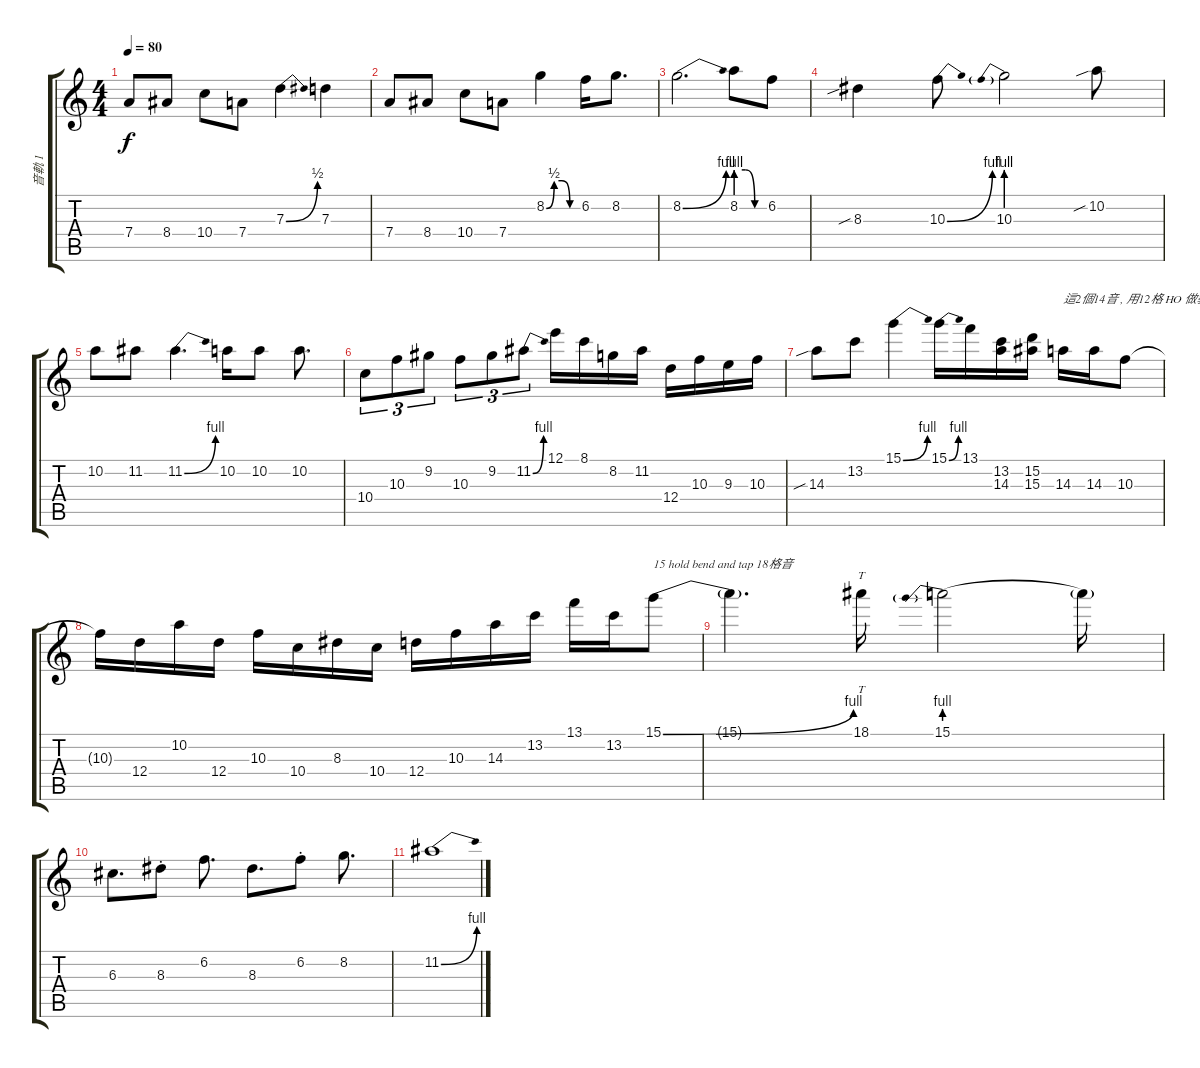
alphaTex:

\track ("音軌 1" "音軌 1") {instrument overdrivenguitar}
\staff {score tabs}
\tuning (E4 B3 G3 D3 A2 E2) {hide}
\ts (4 4)
\tempo 80
\clef g2
\ks c
7.4.8{dy f instrument overdrivenguitar} 8.4.8 10.4.8 7.4.8 7.3{be (bend 0 0 60 2)}.4 7.3.4 |
7.4.8 8.4.8 10.4.8 7.4.8 8.2{be (custom 0 0 15 2 30 2 45 0 60 0)}.4 6.2.16 8.2.8{d} |
8.2{be (bend 0 0 60 4)}.2{d} 8.2{be (custom 0 4 20 4 40 0 60 0)}.8 6.2.8 |
8.3{sib}.4 10.3{be (bend 0 0 60 4)}.8 10.3{be (prebend 0 4 60 4)}.2 10.2{sib}.8 |
10.2.8 11.2.8 11.2{be (bend 0 0 60 4)}.4{d} 10.2.16 10.2.8 10.2.8{d} |
10.4.8{tu (3 2)} 10.3.8{tu (3 2)} 9.2.8{tu (3 2)} 10.3.8{tu (3 2)} 9.2.8{tu (3 2)} 11.2{be (bend 0 0 60 4)}.8{tu (3 2)} 12.1.16 8.1.16 8.2.16 11.2.16 12.4.16 10.3.16 9.3.16 10.3.16 |
14.3{sib}.8 13.2.8 15.1{be (bend 0 0 60 4)}.4 15.1{be (bend 0 0 60 4)}.16 13.1.16 (13.2 14.3).16 (15.2 15.3).16 14.3.16{txt "這2個14音 , 用12格 HO 做裝飾音"} 14.3.16 10.3.8 |
10.3{t}.16 12.4.16 10.2.16 12.4.16 10.3.16 10.4.16 8.3.16 10.4.16 12.4.16 10.3.16 14.3.16 13.2.16 13.1.16 13.2.16 15.1{be (bend 0 0 60 4)}.8{txt "15 hold bend and tap 18格音"} |
15.1{t}.4{d} 18.1.16{tt} 15.1{be (prebend 0 4 60 4)}.2 15.1{t}.16 |
6.3.8{d} 8.3{st}.8 6.2.8{d} 8.3.8{d} 6.2{st}.8 8.2.8{d} |
11.2{be (bend 0 0 60 4)}.1
